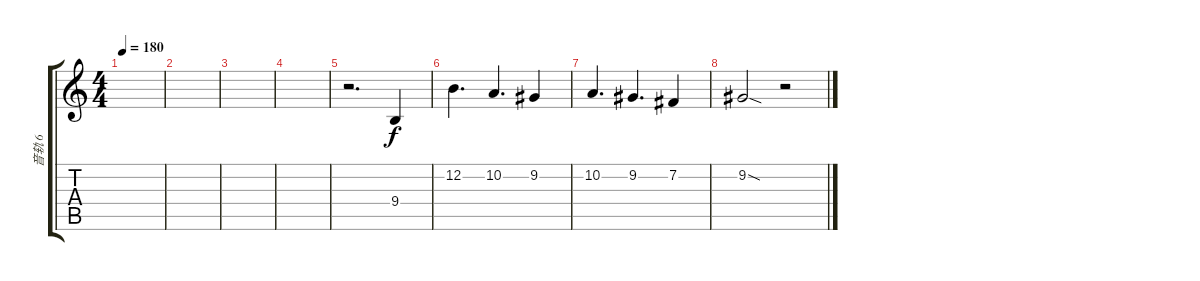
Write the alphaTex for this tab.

\track ("音轨 6" "音轨 6") {instrument flute}
\staff {score tabs}
\tuning (E4 B3 G3 D3 A2 E2) {hide}
\ts (4 4)
\tempo 180
\clef g2
\ks c
|
|
|
|
r.2{d} 9.4.4 |
12.2.4{d txt ""} 10.2.4{d} 9.2.4 |
10.2.4{d} 9.2.4{d} 7.2.4 |
9.2{sod}.2 r.2
